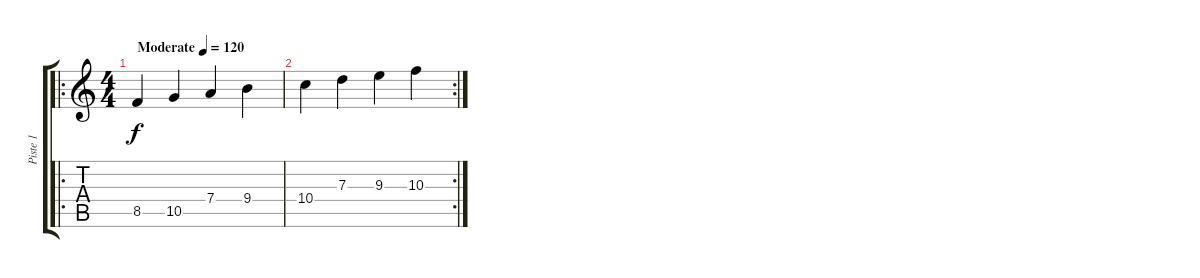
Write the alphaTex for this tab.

\track ("Piste 1" "Piste 1") {instrument acousticguitarsteel}
\staff {score tabs}
\tuning (E4 B3 G3 D3 A2 E2) {hide}
\ro
\ts (4 4)
\tempo (120 "Moderate")
\clef g2
\ks c
8.5.4{dy f instrument acousticguitarsteel} 10.5.4 7.4.4 9.4.4 |
\rc 2
10.4.4 7.3.4 9.3.4 10.3.4
